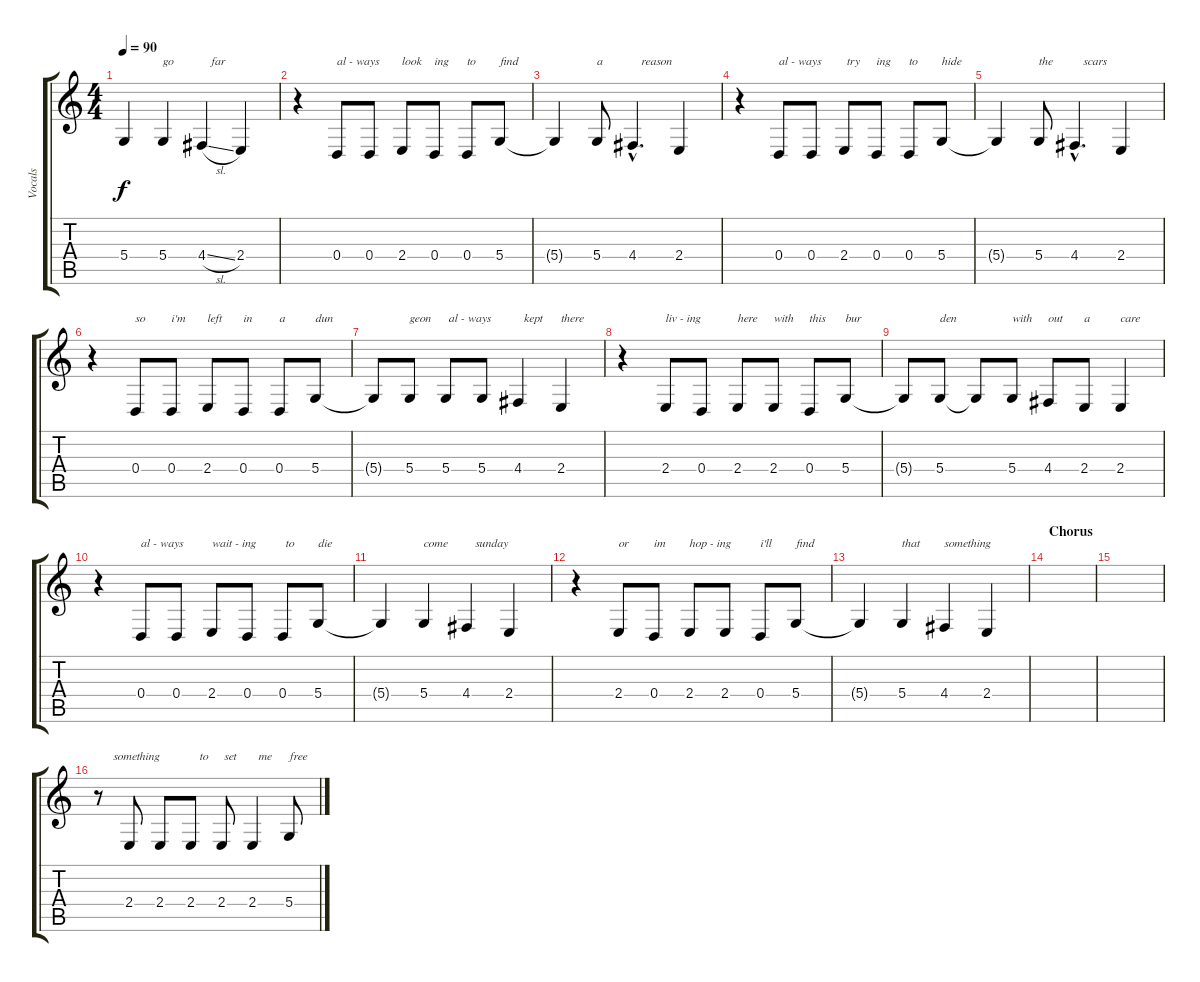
\track ("Vocals" "Vocals") {instrument cello}
\staff {score tabs}
\tuning (E4 B3 G3 D3 A2 E2) {hide}
\ts (4 4)
\tempo 90
\clef g2
\ks c
5.4{t}.4{dy f} 5.4.4{txt "go"} 4.4{sl}.4{txt "   far"} 2.4.4 |
r.4 0.4.8{txt "al - ways"} 0.4.8 2.4.8{txt "look"} 0.4.8{txt "ing"} 0.4.8{txt "to"} 5.4.8{txt "find"} |
5.4{t}.4 5.4.8{txt "a"} 4.4{hac}.4{d txt "   reason"} 2.4.4 |
r.4 0.4.8{txt "al - ways"} 0.4.8 2.4.8{txt " try"} 0.4.8{txt "ing"} 0.4.8{txt "to"} 5.4.8{txt "hide"} |
5.4{t}.4 5.4.8{txt "the"} 4.4{hac}.4{d txt "   scars"} 2.4.4 |
r.4 0.4.8{txt "so"} 0.4.8{txt "i'm"} 2.4.8{txt "left"} 0.4.8{txt "in"} 0.4.8{txt "a"} 5.4.8{txt "dun"} |
5.4{t}.8 5.4.8{txt "geon"} 5.4.8{txt " al - ways"} 5.4.8 4.4.4{txt "  kept"} 2.4.4{txt "there"} |
r.4 2.4.8{txt "liv - ing"} 0.4.8 2.4.8{txt "here"} 2.4.8{txt "with"} 0.4.8{txt "this"} 5.4.8{txt "bur"} |
5.4{t}.8 5.4.8{txt "den"} 5.4{t}.8 5.4.8{txt "with"} 4.4.8{txt "out"} 2.4.8{txt "a"} 2.4.4{txt "care"} |
r.4 0.4.8{txt "al - ways"} 0.4.8 2.4.8{txt "wait - ing"} 0.4.8 0.4.8{txt " to"} 5.4.8{txt "die"} |
5.4{t}.4 5.4.4{txt "come"} 4.4.4{txt "   sunday"} 2.4.4 |
r.4 2.4.8{txt "or"} 0.4.8{txt "im"} 2.4.8{txt "hop - ing"} 2.4.8 0.4.8{txt "i'll"} 5.4.8{txt "find"} |
5.4{t}.4 5.4.4{txt "that"} 4.4.4{txt "something"} 2.4.4 |
\section ("" "Chorus")
|
|
r.8{txt "     something"} 2.4.8 2.4.8 2.4.8{txt "   to"} 2.4.8{txt " set"} 2.4.4{txt "  me"} 5.4.8{txt "free"}
